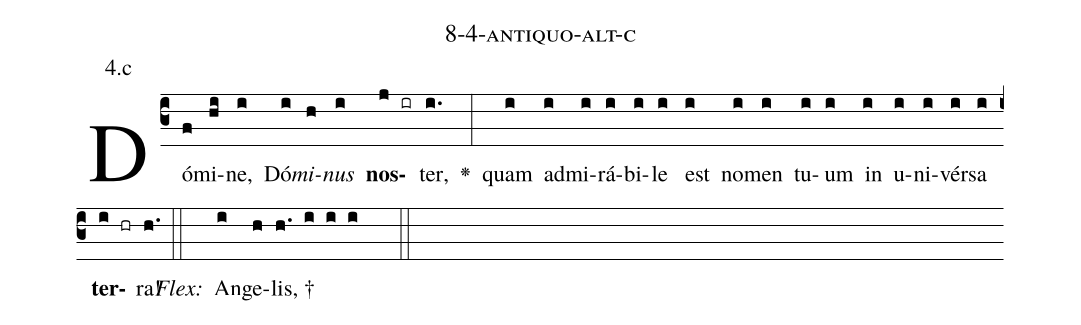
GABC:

name: 8-4-antiquo-alt-c;
annotation: 4.c;
%%
(c3)Dó(f)mi(hi)ne,(i) Dó(i)<i>mi</i>(h)<i>nus</i>(i) <b>nos</b>(j ir)ter,(i.) <v>\greheightstar</v>(:) quam(i) ad(i)mi(i)rá(i)bi(i)le(i) est(i) no(i)men(i) tu(i)um(i) in(i) u(i)ni(i)vér(i)sa(i) <b>ter</b>(i hr)ra!(h.) (::)
<i>Flex:</i>()  An(i)ge(h)lis, †(h. i i i  ::)

%E(i) u(i) o(i) u(i) a(i) e.(h.) (::)
